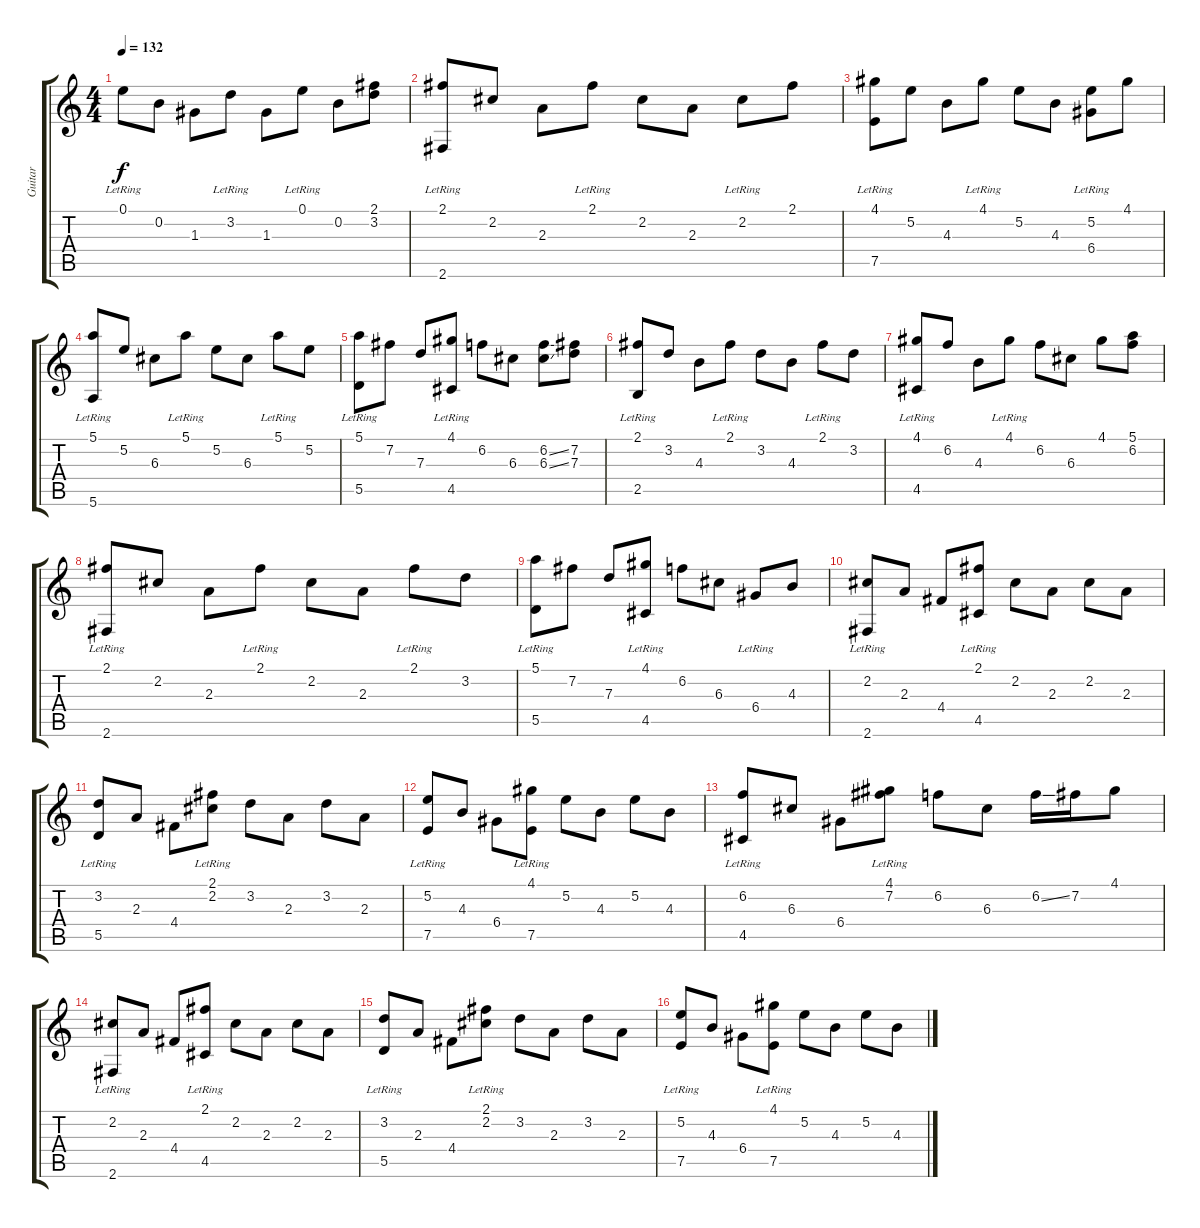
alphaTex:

\track ("Guitar" "Guitar") {instrument acousticguitarnylon}
\staff {score tabs}
\tuning (E4 B3 G3 D3 A2 E2) {hide}
\ts (4 4)
\tempo 132
\clef g2
\ks c
0.1{lr}.8{dy f} 0.2.8 1.3.8 3.2{lr}.8 1.3.8 0.1{lr}.8 0.2.8 (2.1 3.2).8 |
(2.1{lr} 2.6{lr}).8 2.2.8 2.3.8 2.1{lr}.8 2.2.8 2.3.8 2.2{lr}.8 2.1.8 |
(4.1{lr} 7.5{lr}).8 5.2.8 4.3.8 4.1{lr}.8 5.2.8 4.3.8 (5.2{lr} 6.4{lr}).8 4.1.8 |
(5.1{lr} 5.6{lr}).8 5.2.8 6.3.8 5.1{lr}.8 5.2.8 6.3.8 5.1{lr}.8 5.2.8 |
(5.1{lr} 5.5{lr}).8 7.2.8 7.3.8 (4.1{lr} 4.5{lr}).8 6.2.8 6.3.8 (6.2{ss} 6.3{ss}).8 (7.2 7.3).8 |
(2.1{lr} 2.5{lr}).8 3.2.8 4.3.8 2.1{lr}.8 3.2.8 4.3.8 2.1{lr}.8 3.2.8 |
(4.1{lr} 4.5{lr}).8 6.2.8 4.3.8 4.1{lr}.8 6.2.8 6.3.8 4.1.8 (5.1 6.2).8 |
(2.1{lr} 2.6{lr}).8 2.2.8 2.3.8 2.1{lr}.8 2.2.8 2.3.8 2.1{lr}.8 3.2.8 |
(5.1{lr} 5.5{lr}).8 7.2.8 7.3.8 (4.1{lr} 4.5{lr}).8 6.2.8 6.3.8 6.4{lr}.8 4.3.8 |
(2.2{lr} 2.6{lr}).8 2.3.8 4.4.8 (2.1{lr} 4.5{lr}).8 2.2.8 2.3.8 2.2.8 2.3.8 |
(3.2{lr} 5.5{lr}).8 2.3.8 4.4.8 (2.1{lr} 2.2).8 3.2.8 2.3.8 3.2.8 2.3.8 |
(5.2{lr} 7.5{lr}).8 4.3.8 6.4.8 (4.1{lr} 7.5{lr}).8 5.2.8 4.3.8 5.2.8 4.3.8 |
(6.2{lr} 4.5{lr}).8 6.3.8 6.4.8 (4.1{lr} 7.2).8 6.2.8 6.3.8 6.2{ss}.16 7.2.16 4.1.8 |
(2.2{lr} 2.6{lr}).8 2.3.8 4.4.8 (2.1{lr} 4.5{lr}).8 2.2.8 2.3.8 2.2.8 2.3.8 |
(3.2{lr} 5.5{lr}).8 2.3.8 4.4.8 (2.1{lr} 2.2).8 3.2.8 2.3.8 3.2.8 2.3.8 |
(5.2{lr} 7.5{lr}).8 4.3.8 6.4.8 (4.1{lr} 7.5{lr}).8 5.2.8 4.3.8 5.2.8 4.3.8
